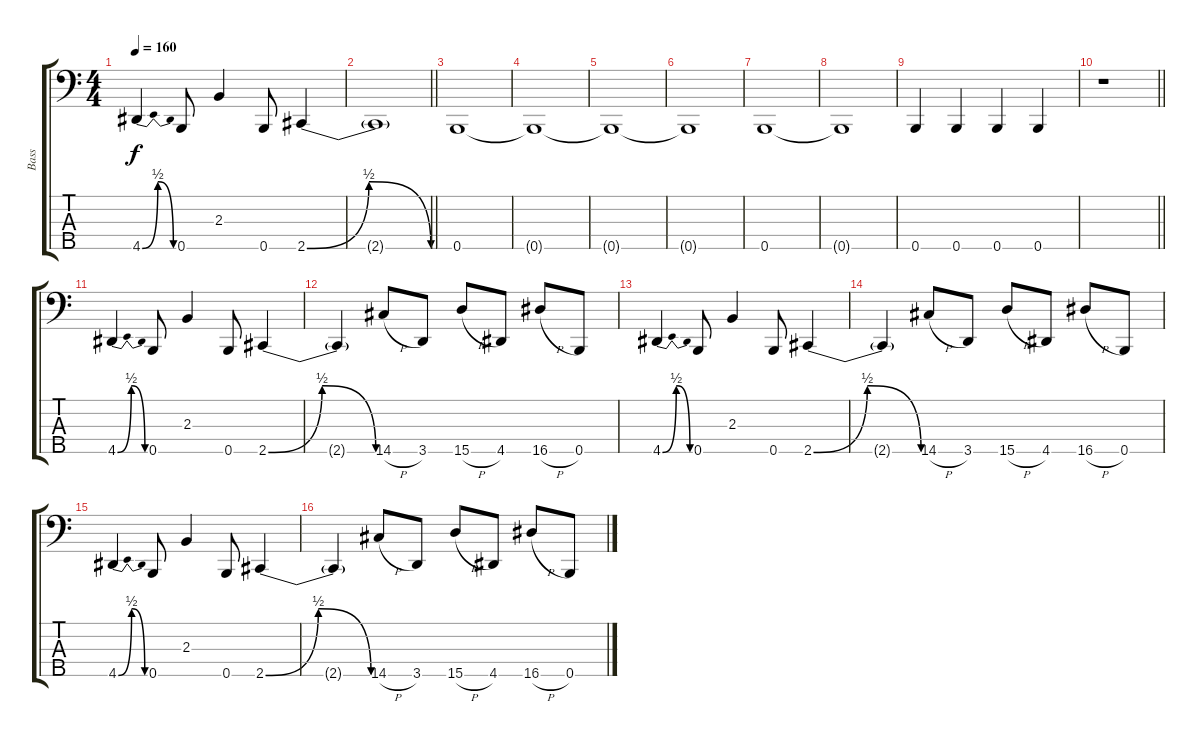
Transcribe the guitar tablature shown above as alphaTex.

\track ("Bass" "Bass") {instrument electricbasspick}
\staff {score tabs}
\tuning (G2 D2 A1 E1 B0) {hide}
\ts (4 4)
\tempo 160
\clef f4
\ks c
4.5{be (bendrelease 0 0 30 2 30 2 60 0)}.4{dy f} 0.5.8 2.3.4 0.5.8 2.5{be (bendrelease 0 0 30 2 30 2 60 0)}.4 |
\barLineRight lightlight
2.5{t}.1 |
0.5.1 |
0.5{t}.1 |
0.5{t}.1 |
0.5{t}.1 |
0.5.1 |
0.5{t}.1 |
0.5.4 0.5.4 0.5.4 0.5.4 |
\barLineRight lightlight
r.1 |
4.5{be (bendrelease 0 0 30 2 30 2 60 0)}.4 0.5.8 2.3.4 0.5.8 2.5{be (bendrelease 0 0 30 2 30 2 60 0)}.4 |
2.5{t}.4 14.5{h}.8 3.5.8 15.5{h}.8 4.5.8 16.5{h}.8 0.5.8 |
4.5{be (bendrelease 0 0 30 2 30 2 60 0)}.4 0.5.8 2.3.4 0.5.8 2.5{be (bendrelease 0 0 30 2 30 2 60 0)}.4 |
2.5{t}.4 14.5{h}.8 3.5.8 15.5{h}.8 4.5.8 16.5{h}.8 0.5.8 |
4.5{be (bendrelease 0 0 30 2 30 2 60 0)}.4 0.5.8 2.3.4 0.5.8 2.5{be (bendrelease 0 0 30 2 30 2 60 0)}.4 |
2.5{t}.4 14.5{h}.8 3.5.8 15.5{h}.8 4.5.8 16.5{h}.8 0.5.8
